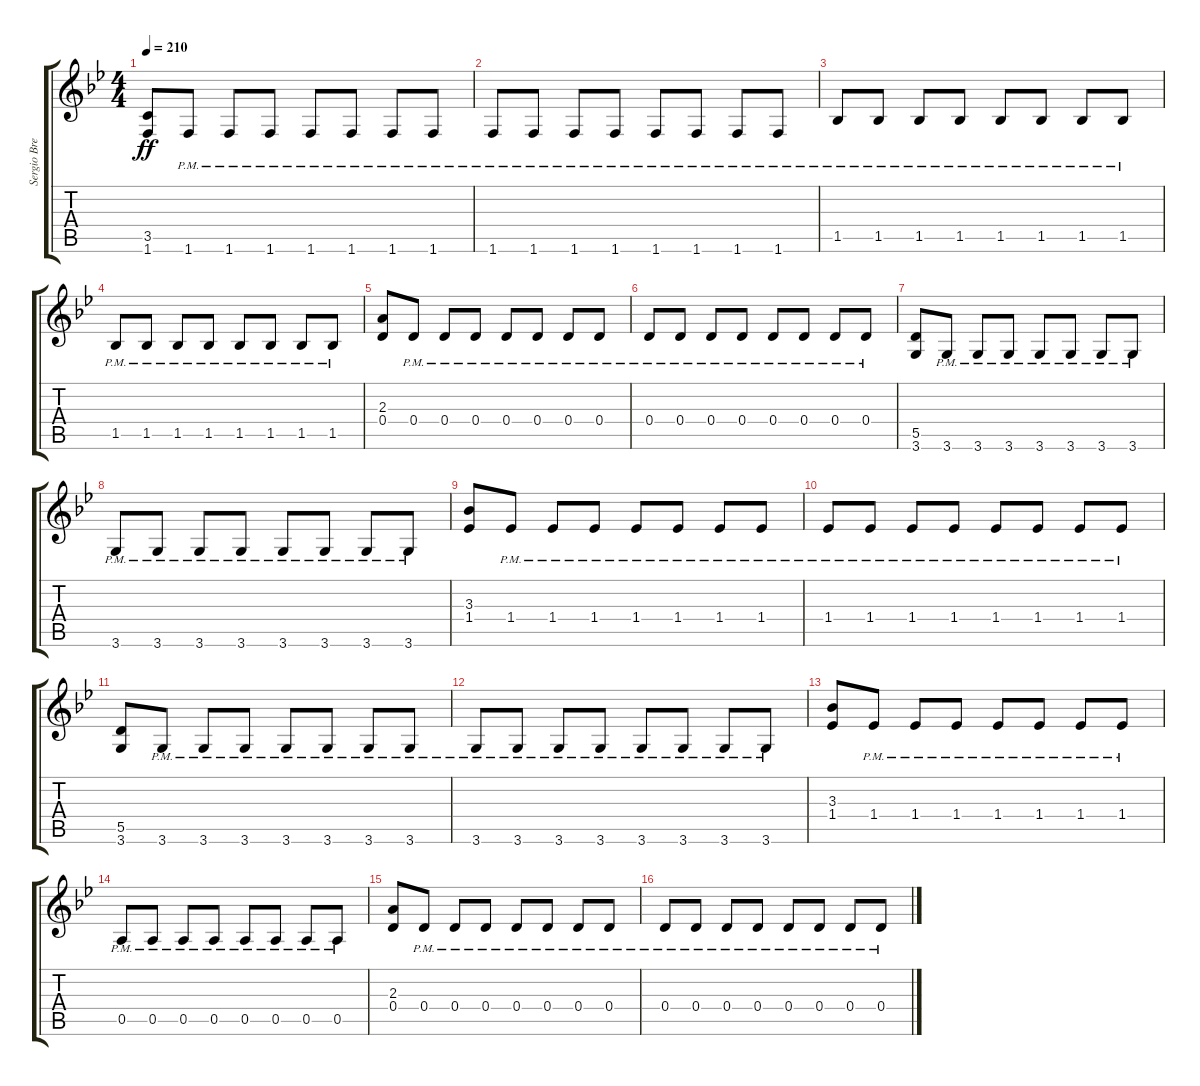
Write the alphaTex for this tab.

\track ("Sergio Bredichevsky" "Sergio Bre") {instrument overdrivenguitar}
\staff {score tabs}
\tuning (E4 B3 G3 D3 A2 E2) {hide}
\ts (4 4)
\tempo 210
\clef g2
\ks gminor
(3.5 1.6).8{dy ff} 1.6{pm}.8 1.6{pm}.8 1.6{pm}.8 1.6{pm}.8 1.6{pm}.8 1.6{pm}.8 1.6{pm}.8 |
1.6{pm}.8 1.6{pm}.8 1.6{pm}.8 1.6{pm}.8 1.6{pm}.8 1.6{pm}.8 1.6{pm}.8 1.6{pm}.8 |
1.5{pm}.8 1.5{pm}.8 1.5{pm}.8 1.5{pm}.8 1.5{pm}.8 1.5{pm}.8 1.5{pm}.8 1.5{pm}.8 |
1.5{pm}.8 1.5{pm}.8 1.5{pm}.8 1.5{pm}.8 1.5{pm}.8 1.5{pm}.8 1.5{pm}.8 1.5{pm}.8 |
(2.3 0.4).8 0.4{pm}.8 0.4{pm}.8 0.4{pm}.8 0.4{pm}.8 0.4{pm}.8 0.4{pm}.8 0.4{pm}.8 |
0.4{pm}.8 0.4{pm}.8 0.4{pm}.8 0.4{pm}.8 0.4{pm}.8 0.4{pm}.8 0.4{pm}.8 0.4{pm}.8 |
(5.5 3.6).8 3.6{pm}.8 3.6{pm}.8 3.6{pm}.8 3.6{pm}.8 3.6{pm}.8 3.6{pm}.8 3.6{pm}.8 |
3.6{pm}.8 3.6{pm}.8 3.6{pm}.8 3.6{pm}.8 3.6{pm}.8 3.6{pm}.8 3.6{pm}.8 3.6{pm}.8 |
(3.3 1.4).8 1.4{pm}.8 1.4{pm}.8 1.4{pm}.8 1.4{pm}.8 1.4{pm}.8 1.4{pm}.8 1.4{pm}.8 |
1.4{pm}.8 1.4{pm}.8 1.4{pm}.8 1.4{pm}.8 1.4{pm}.8 1.4{pm}.8 1.4{pm}.8 1.4{pm}.8 |
(5.5 3.6).8 3.6{pm}.8 3.6{pm}.8 3.6{pm}.8 3.6{pm}.8 3.6{pm}.8 3.6{pm}.8 3.6{pm}.8 |
3.6{pm}.8 3.6{pm}.8 3.6{pm}.8 3.6{pm}.8 3.6{pm}.8 3.6{pm}.8 3.6{pm}.8 3.6{pm}.8 |
(3.3 1.4).8 1.4{pm}.8 1.4{pm}.8 1.4{pm}.8 1.4{pm}.8 1.4{pm}.8 1.4{pm}.8 1.4{pm}.8 |
0.5{pm}.8 0.5{pm}.8 0.5{pm}.8 0.5{pm}.8 0.5{pm}.8 0.5{pm}.8 0.5{pm}.8 0.5{pm}.8 |
(2.3 0.4).8 0.4{pm}.8 0.4{pm}.8 0.4{pm}.8 0.4{pm}.8 0.4{pm}.8 0.4{pm}.8 0.4{pm}.8 |
0.4{pm}.8 0.4{pm}.8 0.4{pm}.8 0.4{pm}.8 0.4{pm}.8 0.4{pm}.8 0.4{pm}.8 0.4{pm}.8
